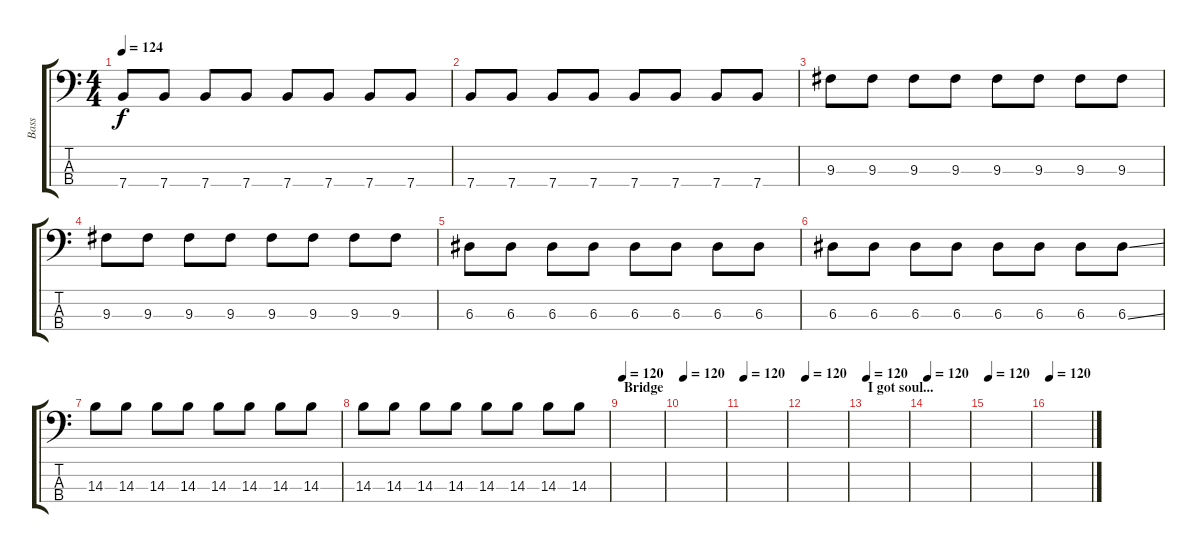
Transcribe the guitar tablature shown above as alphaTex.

\track ("Bass" "Bass") {instrument electricbassfinger}
\staff {score tabs}
\tuning (G2 D2 A1 E1) {hide}
\ts (4 4)
\tempo 124
\clef f4
\ks c
7.4.8{dy f} 7.4.8 7.4.8 7.4.8 7.4.8 7.4.8 7.4.8 7.4.8 |
7.4.8 7.4.8 7.4.8 7.4.8 7.4.8 7.4.8 7.4.8 7.4.8 |
9.3.8 9.3.8 9.3.8 9.3.8 9.3.8 9.3.8 9.3.8 9.3.8 |
9.3.8 9.3.8 9.3.8 9.3.8 9.3.8 9.3.8 9.3.8 9.3.8 |
6.3.8 6.3.8 6.3.8 6.3.8 6.3.8 6.3.8 6.3.8 6.3.8 |
6.3.8 6.3.8 6.3.8 6.3.8 6.3.8 6.3.8 6.3.8 6.3{ss}.8 |
14.3.8 14.3.8 14.3.8 14.3.8 14.3.8 14.3.8 14.3.8 14.3.8 |
14.3.8 14.3.8 14.3.8 14.3.8 14.3.8 14.3.8 14.3.8 14.3.8 |
\section ("" "Bridge")
\tempo 120
|
\tempo 120
|
\tempo 120
|
\tempo 120
|
\section ("" "I got soul...")
\tempo 120
|
\tempo 120
|
\tempo 120
|
\tempo 120
